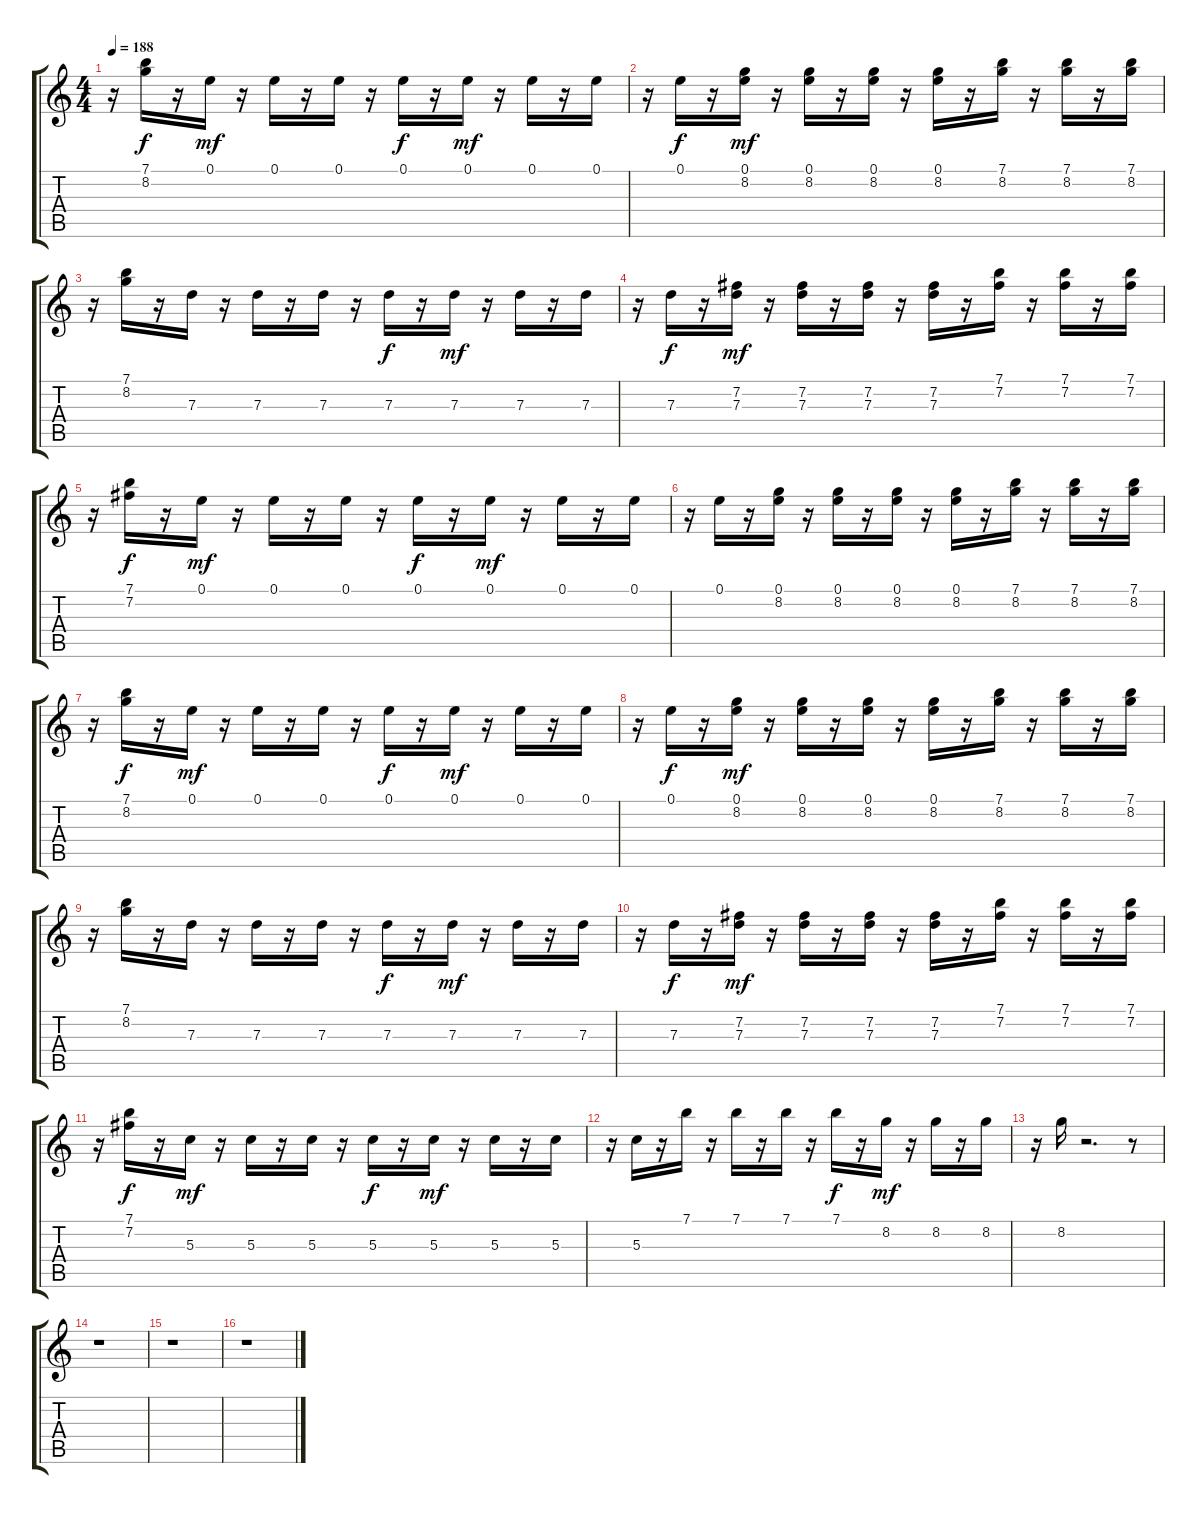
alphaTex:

\track "" {instrument electricguitarclean}
\staff {score tabs}
\tuning (E4 B3 G3 D3 A2 E2) {hide}
\ts (4 4)
\tempo 188
\clef g2
\ks c
r.16{dy mf} (7.1 8.2).16{dy f} r.16 0.1.16{dy mf} r.16 0.1.16 r.16 0.1.16 r.16 0.1.16{dy f} r.16 0.1.16{dy mf} r.16 0.1.16 r.16 0.1.16 |
r.16 0.1.16{dy f} r.16 (0.1 8.2).16{dy mf} r.16 (0.1 8.2).16 r.16 (0.1 8.2).16 r.16 (0.1 8.2).16 r.16 (7.1 8.2).16 r.16 (7.1 8.2).16 r.16 (7.1 8.2).16 |
r.16 (7.1 8.2).16 r.16 7.3.16 r.16 7.3.16 r.16 7.3.16 r.16 7.3.16{dy f} r.16 7.3.16{dy mf} r.16 7.3.16 r.16 7.3.16 |
r.16 7.3.16{dy f} r.16 (7.2 7.3).16{dy mf} r.16 (7.2 7.3).16 r.16 (7.2 7.3).16 r.16 (7.2 7.3).16 r.16 (7.1 7.2).16 r.16 (7.1 7.2).16 r.16 (7.1 7.2).16 |
r.16 (7.1 7.2).16{dy f} r.16 0.1.16{dy mf} r.16 0.1.16 r.16 0.1.16 r.16 0.1.16{dy f} r.16 0.1.16{dy mf} r.16 0.1.16 r.16 0.1.16 |
r.16 0.1.16 r.16 (0.1 8.2).16 r.16 (0.1 8.2).16 r.16 (0.1 8.2).16 r.16 (0.1 8.2).16 r.16 (7.1 8.2).16 r.16 (7.1 8.2).16 r.16 (7.1 8.2).16 |
r.16 (7.1 8.2).16{dy f} r.16 0.1.16{dy mf} r.16 0.1.16 r.16 0.1.16 r.16 0.1.16{dy f} r.16 0.1.16{dy mf} r.16 0.1.16 r.16 0.1.16 |
r.16 0.1.16{dy f} r.16 (0.1 8.2).16{dy mf} r.16 (0.1 8.2).16 r.16 (0.1 8.2).16 r.16 (0.1 8.2).16 r.16 (7.1 8.2).16 r.16 (7.1 8.2).16 r.16 (7.1 8.2).16 |
r.16 (7.1 8.2).16 r.16 7.3.16 r.16 7.3.16 r.16 7.3.16 r.16 7.3.16{dy f} r.16 7.3.16{dy mf} r.16 7.3.16 r.16 7.3.16 |
r.16 7.3.16{dy f} r.16 (7.2 7.3).16{dy mf} r.16 (7.2 7.3).16 r.16 (7.2 7.3).16 r.16 (7.2 7.3).16 r.16 (7.1 7.2).16 r.16 (7.1 7.2).16 r.16 (7.1 7.2).16 |
r.16 (7.1 7.2).16{dy f} r.16 5.3.16{dy mf} r.16 5.3.16 r.16 5.3.16 r.16 5.3.16{dy f} r.16 5.3.16{dy mf} r.16 5.3.16 r.16 5.3.16 |
r.16 5.3.16 r.16 7.1.16 r.16 7.1.16 r.16 7.1.16 r.16 7.1.16{dy f} r.16 8.2.16{dy mf} r.16 8.2.16 r.16 8.2.16 |
r.16 8.2.16 r.2{d} r.8 |
r.1 |
r.1 |
r.1
